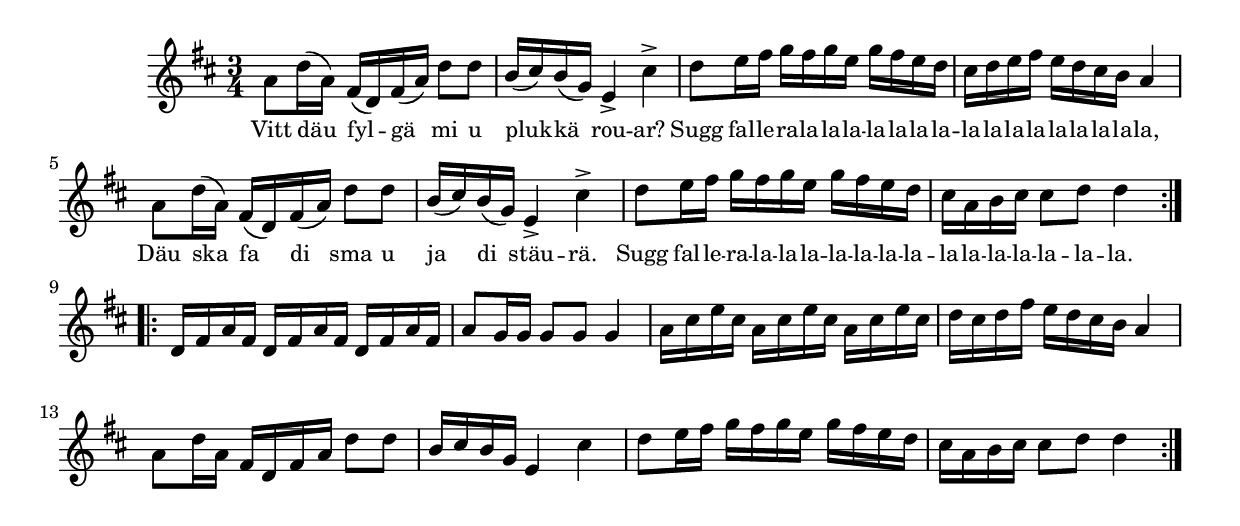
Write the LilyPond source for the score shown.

{
\time 3/4
\key d \major

\repeat volta 2 { 
 a'8 d''16-( a'-) fis'-( d'-) fis'-( a'-) d''8 d''  | 
 b'16-( cis''-) b'-( g'-) e'4-> cis''->  | 
  d''8 e''16 fis'' g'' fis'' g'' e'' g'' fis'' e'' d''  | 
 cis'' d'' e'' fis'' e'' d'' cis'' b' a'4  | 
  a'8 d''16-( a'-) fis'-( d'-) fis'-( a'-) d''8 d''  | 
 b'16-( cis''-) b'-( g'-) e'4-> cis''->  | 
  d''8 e''16 fis'' g'' fis'' g'' e'' g'' fis'' e'' d''  | 
 cis'' a' b' cis'' cis''8 d'' d''4  |
 } %( endrepeat )% 
\repeat volta 2 { 
  d'16 fis' a' fis' d' fis' a' fis' d' fis' a' fis'  | 
 a'8 g'16 g' g'8 g' g'4  | 
 a'16 cis'' e'' cis'' a' cis'' e'' cis'' a' cis'' e'' cis''  | 
 d'' cis'' d'' fis'' e'' d'' cis'' b' a'4  | 
 a'8 d''16 a' fis' d' fis' a' d''8 d''  | 
 b'16 cis'' b' g' e'4 cis''  | 
 d''8 e''16 fis'' g'' fis'' g'' e'' g'' fis'' e'' d''  | 
 cis'' a' b' cis'' cis''8 d'' d''4  |
 } %( endrepeat )% 
 
}
 \addlyrics {
     \set fontSize = #-1
 Vitt däu_ fyl -- gä_ mi u pluk -- -- kä_ rou -- ar?
 Sugg fal -- le -- ra -- la -- la -- la -- la -- la -- la -- la -- la -- la -- la -- la -- la -- la -- la -- la -- la,
 Däu ska_ fa_ di_ sma u ja_ di_ stäu -- rä.
 Sugg fal -- le -- ra -- la -- la -- la -- la -- la -- la -- la -- la -- la -- la -- la -- la -- la -- la.
}

